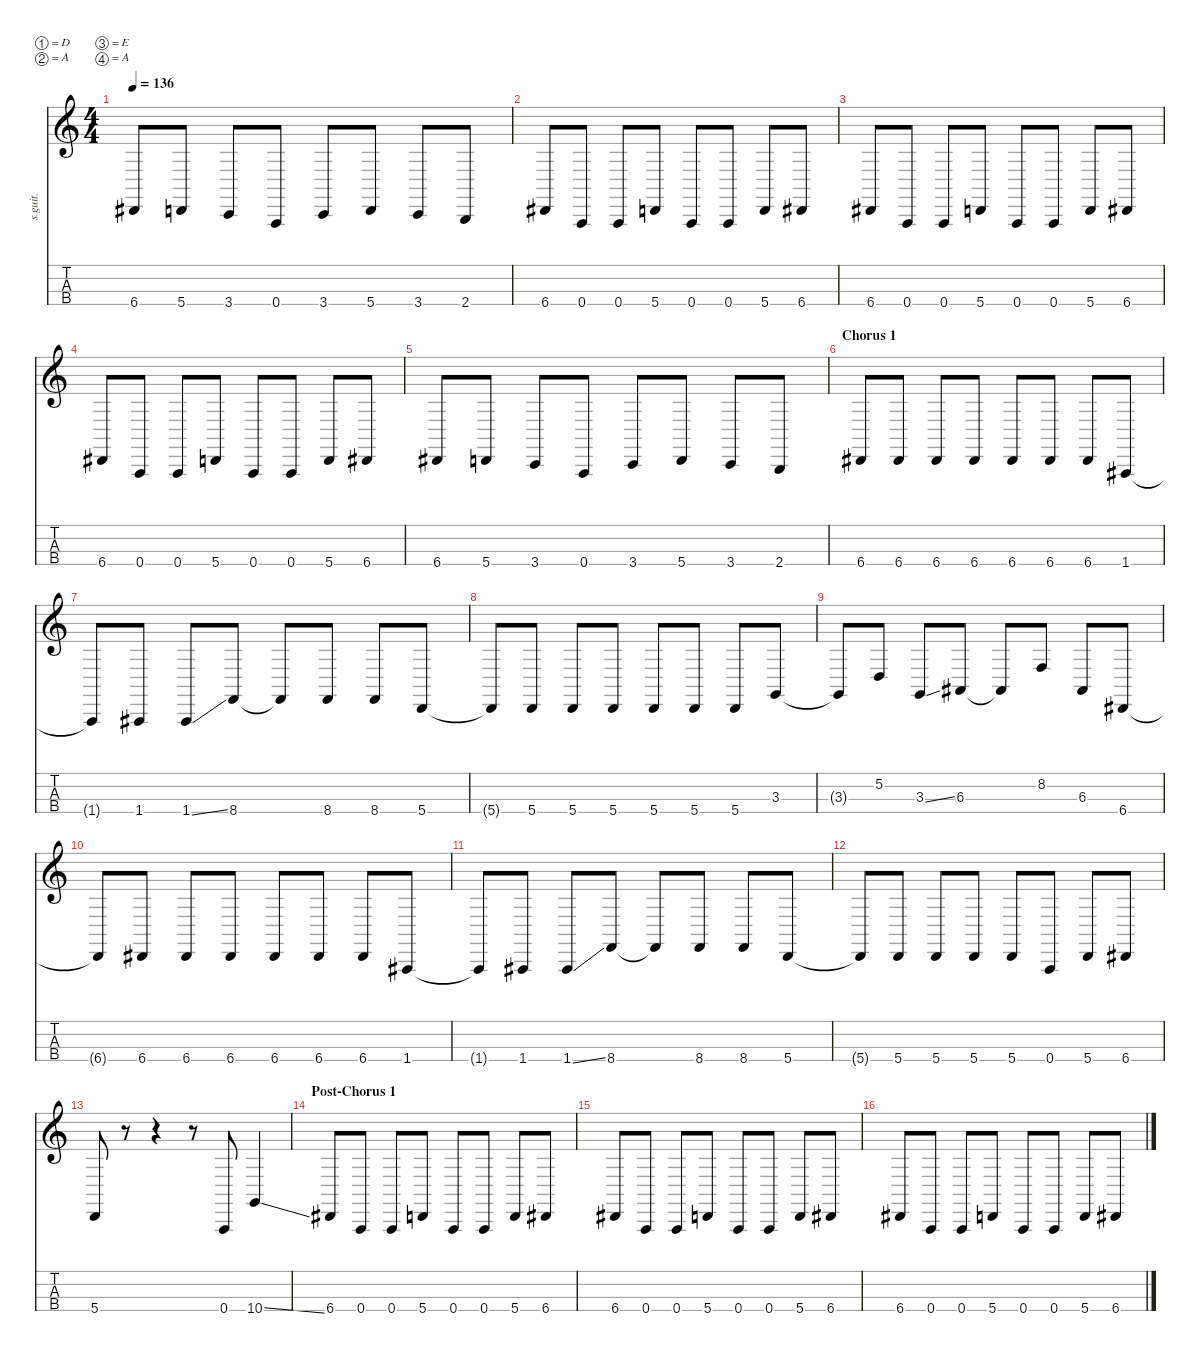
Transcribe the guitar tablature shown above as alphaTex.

\defaultSystemsLayout 4
\hideDynamics
\bracketExtendMode nobrackets
\track ("Paul Gray" "s.guit.") {instrument electricbasspick}
\staff {score tabs}
\tuning (D2 A1 E1 A0)
\ts (4 4)
\tempo 136
\clef g2
\ks c
6.4{acc #}.8{lyrics (0 "") lyrics (1 "") lyrics (2 "") lyrics (3 "") lyrics (4 "") dy fff} 5.4.8{lyrics (0 "") lyrics (1 "") lyrics (2 "") lyrics (3 "") lyrics (4 "")} 3.4.8{lyrics (0 "") lyrics (1 "") lyrics (2 "") lyrics (3 "") lyrics (4 "")} 0.4.8{lyrics (0 "") lyrics (1 "") lyrics (2 "") lyrics (3 "") lyrics (4 "")} 3.4.8{lyrics (0 "") lyrics (1 "") lyrics (2 "") lyrics (3 "") lyrics (4 "")} 5.4.8{lyrics (0 "") lyrics (1 "") lyrics (2 "") lyrics (3 "") lyrics (4 "")} 3.4.8{lyrics (0 "") lyrics (1 "") lyrics (2 "") lyrics (3 "") lyrics (4 "")} 2.4.8{lyrics (0 "") lyrics (1 "") lyrics (2 "") lyrics (3 "") lyrics (4 "")} |
6.4{acc #}.8{lyrics (0 "") lyrics (1 "") lyrics (2 "") lyrics (3 "") lyrics (4 "")} 0.4.8{lyrics (0 "") lyrics (1 "") lyrics (2 "") lyrics (3 "") lyrics (4 "")} 0.4.8{lyrics (0 "") lyrics (1 "") lyrics (2 "") lyrics (3 "") lyrics (4 "")} 5.4.8{lyrics (0 "") lyrics (1 "") lyrics (2 "") lyrics (3 "") lyrics (4 "")} 0.4.8{lyrics (0 "") lyrics (1 "") lyrics (2 "") lyrics (3 "") lyrics (4 "")} 0.4.8{lyrics (0 "") lyrics (1 "") lyrics (2 "") lyrics (3 "") lyrics (4 "")} 5.4.8{lyrics (0 "") lyrics (1 "") lyrics (2 "") lyrics (3 "") lyrics (4 "")} 6.4{acc #}.8{lyrics (0 "") lyrics (1 "") lyrics (2 "") lyrics (3 "") lyrics (4 "")} |
6.4{acc #}.8{lyrics (0 "") lyrics (1 "") lyrics (2 "") lyrics (3 "") lyrics (4 "")} 0.4.8{lyrics (0 "") lyrics (1 "") lyrics (2 "") lyrics (3 "") lyrics (4 "")} 0.4.8{lyrics (0 "") lyrics (1 "") lyrics (2 "") lyrics (3 "") lyrics (4 "")} 5.4.8{lyrics (0 "") lyrics (1 "") lyrics (2 "") lyrics (3 "") lyrics (4 "")} 0.4.8{lyrics (0 "") lyrics (1 "") lyrics (2 "") lyrics (3 "") lyrics (4 "")} 0.4.8{lyrics (0 "") lyrics (1 "") lyrics (2 "") lyrics (3 "") lyrics (4 "")} 5.4.8{lyrics (0 "") lyrics (1 "") lyrics (2 "") lyrics (3 "") lyrics (4 "")} 6.4{acc #}.8{lyrics (0 "") lyrics (1 "") lyrics (2 "") lyrics (3 "") lyrics (4 "")} |
6.4{acc #}.8{lyrics (0 "") lyrics (1 "") lyrics (2 "") lyrics (3 "") lyrics (4 "")} 0.4.8{lyrics (0 "") lyrics (1 "") lyrics (2 "") lyrics (3 "") lyrics (4 "")} 0.4.8{lyrics (0 "") lyrics (1 "") lyrics (2 "") lyrics (3 "") lyrics (4 "")} 5.4.8{lyrics (0 "") lyrics (1 "") lyrics (2 "") lyrics (3 "") lyrics (4 "")} 0.4.8{lyrics (0 "") lyrics (1 "") lyrics (2 "") lyrics (3 "") lyrics (4 "")} 0.4.8{lyrics (0 "") lyrics (1 "") lyrics (2 "") lyrics (3 "") lyrics (4 "")} 5.4.8{lyrics (0 "") lyrics (1 "") lyrics (2 "") lyrics (3 "") lyrics (4 "")} 6.4{acc #}.8{lyrics (0 "") lyrics (1 "") lyrics (2 "") lyrics (3 "") lyrics (4 "")} |
6.4{acc #}.8{lyrics (0 "") lyrics (1 "") lyrics (2 "") lyrics (3 "") lyrics (4 "")} 5.4.8{lyrics (0 "") lyrics (1 "") lyrics (2 "") lyrics (3 "") lyrics (4 "")} 3.4.8{lyrics (0 "") lyrics (1 "") lyrics (2 "") lyrics (3 "") lyrics (4 "")} 0.4.8{lyrics (0 "") lyrics (1 "") lyrics (2 "") lyrics (3 "") lyrics (4 "")} 3.4.8{lyrics (0 "") lyrics (1 "") lyrics (2 "") lyrics (3 "") lyrics (4 "")} 5.4.8{lyrics (0 "") lyrics (1 "") lyrics (2 "") lyrics (3 "") lyrics (4 "")} 3.4.8{lyrics (0 "") lyrics (1 "") lyrics (2 "") lyrics (3 "") lyrics (4 "")} 2.4.8{lyrics (0 "") lyrics (1 "") lyrics (2 "") lyrics (3 "") lyrics (4 "")} |
\section ("" "Chorus 1")
6.4{acc #}.8{lyrics (0 "") lyrics (1 "") lyrics (2 "") lyrics (3 "") lyrics (4 "")} 6.4{acc #}.8{lyrics (0 "") lyrics (1 "") lyrics (2 "") lyrics (3 "") lyrics (4 "")} 6.4{acc #}.8{lyrics (0 "") lyrics (1 "") lyrics (2 "") lyrics (3 "") lyrics (4 "")} 6.4{acc #}.8{lyrics (0 "") lyrics (1 "") lyrics (2 "") lyrics (3 "") lyrics (4 "")} 6.4{acc #}.8{lyrics (0 "") lyrics (1 "") lyrics (2 "") lyrics (3 "") lyrics (4 "")} 6.4{acc #}.8{lyrics (0 "") lyrics (1 "") lyrics (2 "") lyrics (3 "") lyrics (4 "")} 6.4{acc #}.8{lyrics (0 "") lyrics (1 "") lyrics (2 "") lyrics (3 "") lyrics (4 "")} 1.4{acc #}.8{lyrics (0 "") lyrics (1 "") lyrics (2 "") lyrics (3 "") lyrics (4 "")} |
1.4{t acc #}.8{lyrics (0 "") lyrics (1 "") lyrics (2 "") lyrics (3 "") lyrics (4 "")} 1.4{acc #}.8{lyrics (0 "") lyrics (1 "") lyrics (2 "") lyrics (3 "") lyrics (4 "")} 1.4{ss acc #}.8{lyrics (0 "") lyrics (1 "") lyrics (2 "") lyrics (3 "") lyrics (4 "")} 8.4.8{lyrics (0 "") lyrics (1 "") lyrics (2 "") lyrics (3 "") lyrics (4 "")} 8.4{t}.8{lyrics (0 "") lyrics (1 "") lyrics (2 "") lyrics (3 "") lyrics (4 "")} 8.4.8{lyrics (0 "") lyrics (1 "") lyrics (2 "") lyrics (3 "") lyrics (4 "")} 8.4.8{lyrics (0 "") lyrics (1 "") lyrics (2 "") lyrics (3 "") lyrics (4 "")} 5.4.8{lyrics (0 "") lyrics (1 "") lyrics (2 "") lyrics (3 "") lyrics (4 "")} |
5.4{t}.8{lyrics (0 "") lyrics (1 "") lyrics (2 "") lyrics (3 "") lyrics (4 "")} 5.4.8{lyrics (0 "") lyrics (1 "") lyrics (2 "") lyrics (3 "") lyrics (4 "")} 5.4.8{lyrics (0 "") lyrics (1 "") lyrics (2 "") lyrics (3 "") lyrics (4 "")} 5.4.8{lyrics (0 "") lyrics (1 "") lyrics (2 "") lyrics (3 "") lyrics (4 "")} 5.4.8{lyrics (0 "") lyrics (1 "") lyrics (2 "") lyrics (3 "") lyrics (4 "")} 5.4.8{lyrics (0 "") lyrics (1 "") lyrics (2 "") lyrics (3 "") lyrics (4 "")} 5.4.8{lyrics (0 "") lyrics (1 "") lyrics (2 "") lyrics (3 "") lyrics (4 "")} 3.3.8{lyrics (0 "") lyrics (1 "") lyrics (2 "") lyrics (3 "") lyrics (4 "")} |
3.3{t}.8{lyrics (0 "") lyrics (1 "") lyrics (2 "") lyrics (3 "") lyrics (4 "")} 5.2.8{lyrics (0 "") lyrics (1 "") lyrics (2 "") lyrics (3 "") lyrics (4 "")} 3.3{ss}.8{lyrics (0 "") lyrics (1 "") lyrics (2 "") lyrics (3 "") lyrics (4 "")} 6.3{acc #}.8{lyrics (0 "") lyrics (1 "") lyrics (2 "") lyrics (3 "") lyrics (4 "")} 6.3{t acc #}.8{lyrics (0 "") lyrics (1 "") lyrics (2 "") lyrics (3 "") lyrics (4 "")} 8.2.8{lyrics (0 "") lyrics (1 "") lyrics (2 "") lyrics (3 "") lyrics (4 "")} 6.3{acc #}.8{lyrics (0 "") lyrics (1 "") lyrics (2 "") lyrics (3 "") lyrics (4 "")} 6.4{acc #}.8{lyrics (0 "") lyrics (1 "") lyrics (2 "") lyrics (3 "") lyrics (4 "")} |
6.4{t acc #}.8{lyrics (0 "") lyrics (1 "") lyrics (2 "") lyrics (3 "") lyrics (4 "")} 6.4{acc #}.8{lyrics (0 "") lyrics (1 "") lyrics (2 "") lyrics (3 "") lyrics (4 "")} 6.4{acc #}.8{lyrics (0 "") lyrics (1 "") lyrics (2 "") lyrics (3 "") lyrics (4 "")} 6.4{acc #}.8{lyrics (0 "") lyrics (1 "") lyrics (2 "") lyrics (3 "") lyrics (4 "")} 6.4{acc #}.8{lyrics (0 "") lyrics (1 "") lyrics (2 "") lyrics (3 "") lyrics (4 "")} 6.4{acc #}.8{lyrics (0 "") lyrics (1 "") lyrics (2 "") lyrics (3 "") lyrics (4 "")} 6.4{acc #}.8{lyrics (0 "") lyrics (1 "") lyrics (2 "") lyrics (3 "") lyrics (4 "")} 1.4{acc #}.8{lyrics (0 "") lyrics (1 "") lyrics (2 "") lyrics (3 "") lyrics (4 "")} |
1.4{t acc #}.8{lyrics (0 "") lyrics (1 "") lyrics (2 "") lyrics (3 "") lyrics (4 "")} 1.4{acc #}.8{lyrics (0 "") lyrics (1 "") lyrics (2 "") lyrics (3 "") lyrics (4 "")} 1.4{ss acc #}.8{lyrics (0 "") lyrics (1 "") lyrics (2 "") lyrics (3 "") lyrics (4 "")} 8.4.8{lyrics (0 "") lyrics (1 "") lyrics (2 "") lyrics (3 "") lyrics (4 "")} 8.4{t}.8{lyrics (0 "") lyrics (1 "") lyrics (2 "") lyrics (3 "") lyrics (4 "")} 8.4.8{lyrics (0 "") lyrics (1 "") lyrics (2 "") lyrics (3 "") lyrics (4 "")} 8.4.8{lyrics (0 "") lyrics (1 "") lyrics (2 "") lyrics (3 "") lyrics (4 "")} 5.4.8{lyrics (0 "") lyrics (1 "") lyrics (2 "") lyrics (3 "") lyrics (4 "")} |
5.4{t}.8{lyrics (0 "") lyrics (1 "") lyrics (2 "") lyrics (3 "") lyrics (4 "")} 5.4.8{lyrics (0 "") lyrics (1 "") lyrics (2 "") lyrics (3 "") lyrics (4 "")} 5.4.8{lyrics (0 "") lyrics (1 "") lyrics (2 "") lyrics (3 "") lyrics (4 "")} 5.4.8{lyrics (0 "") lyrics (1 "") lyrics (2 "") lyrics (3 "") lyrics (4 "")} 5.4.8{lyrics (0 "") lyrics (1 "") lyrics (2 "") lyrics (3 "") lyrics (4 "")} 0.4.8{lyrics (0 "") lyrics (1 "") lyrics (2 "") lyrics (3 "") lyrics (4 "")} 5.4.8{lyrics (0 "") lyrics (1 "") lyrics (2 "") lyrics (3 "") lyrics (4 "")} 6.4{acc #}.8{lyrics (0 "") lyrics (1 "") lyrics (2 "") lyrics (3 "") lyrics (4 "")} |
5.4.8{lyrics (0 "") lyrics (1 "") lyrics (2 "") lyrics (3 "") lyrics (4 "")} r.8 r.4 r.8 0.4.8{lyrics (0 "") lyrics (1 "") lyrics (2 "") lyrics (3 "") lyrics (4 "")} 10.4{ss}.4{lyrics (0 "") lyrics (1 "") lyrics (2 "") lyrics (3 "") lyrics (4 "")} |
\section ("" "Post-Chorus 1")
6.4{acc #}.8{lyrics (0 "") lyrics (1 "") lyrics (2 "") lyrics (3 "") lyrics (4 "")} 0.4.8{lyrics (0 "") lyrics (1 "") lyrics (2 "") lyrics (3 "") lyrics (4 "")} 0.4.8{lyrics (0 "") lyrics (1 "") lyrics (2 "") lyrics (3 "") lyrics (4 "")} 5.4.8{lyrics (0 "") lyrics (1 "") lyrics (2 "") lyrics (3 "") lyrics (4 "")} 0.4.8{lyrics (0 "") lyrics (1 "") lyrics (2 "") lyrics (3 "") lyrics (4 "")} 0.4.8{lyrics (0 "") lyrics (1 "") lyrics (2 "") lyrics (3 "") lyrics (4 "")} 5.4.8{lyrics (0 "") lyrics (1 "") lyrics (2 "") lyrics (3 "") lyrics (4 "")} 6.4{acc #}.8{lyrics (0 "") lyrics (1 "") lyrics (2 "") lyrics (3 "") lyrics (4 "")} |
6.4{acc #}.8{lyrics (0 "") lyrics (1 "") lyrics (2 "") lyrics (3 "") lyrics (4 "")} 0.4.8{lyrics (0 "") lyrics (1 "") lyrics (2 "") lyrics (3 "") lyrics (4 "")} 0.4.8{lyrics (0 "") lyrics (1 "") lyrics (2 "") lyrics (3 "") lyrics (4 "")} 5.4.8{lyrics (0 "") lyrics (1 "") lyrics (2 "") lyrics (3 "") lyrics (4 "")} 0.4.8{lyrics (0 "") lyrics (1 "") lyrics (2 "") lyrics (3 "") lyrics (4 "")} 0.4.8{lyrics (0 "") lyrics (1 "") lyrics (2 "") lyrics (3 "") lyrics (4 "")} 5.4.8{lyrics (0 "") lyrics (1 "") lyrics (2 "") lyrics (3 "") lyrics (4 "")} 6.4{acc #}.8{lyrics (0 "") lyrics (1 "") lyrics (2 "") lyrics (3 "") lyrics (4 "")} |
6.4{acc #}.8{lyrics (0 "") lyrics (1 "") lyrics (2 "") lyrics (3 "") lyrics (4 "")} 0.4.8{lyrics (0 "") lyrics (1 "") lyrics (2 "") lyrics (3 "") lyrics (4 "")} 0.4.8{lyrics (0 "") lyrics (1 "") lyrics (2 "") lyrics (3 "") lyrics (4 "")} 5.4.8{lyrics (0 "") lyrics (1 "") lyrics (2 "") lyrics (3 "") lyrics (4 "")} 0.4.8{lyrics (0 "") lyrics (1 "") lyrics (2 "") lyrics (3 "") lyrics (4 "")} 0.4.8{lyrics (0 "") lyrics (1 "") lyrics (2 "") lyrics (3 "") lyrics (4 "")} 5.4.8{lyrics (0 "") lyrics (1 "") lyrics (2 "") lyrics (3 "") lyrics (4 "")} 6.4{acc #}.8{lyrics (0 "") lyrics (1 "") lyrics (2 "") lyrics (3 "") lyrics (4 "")}
